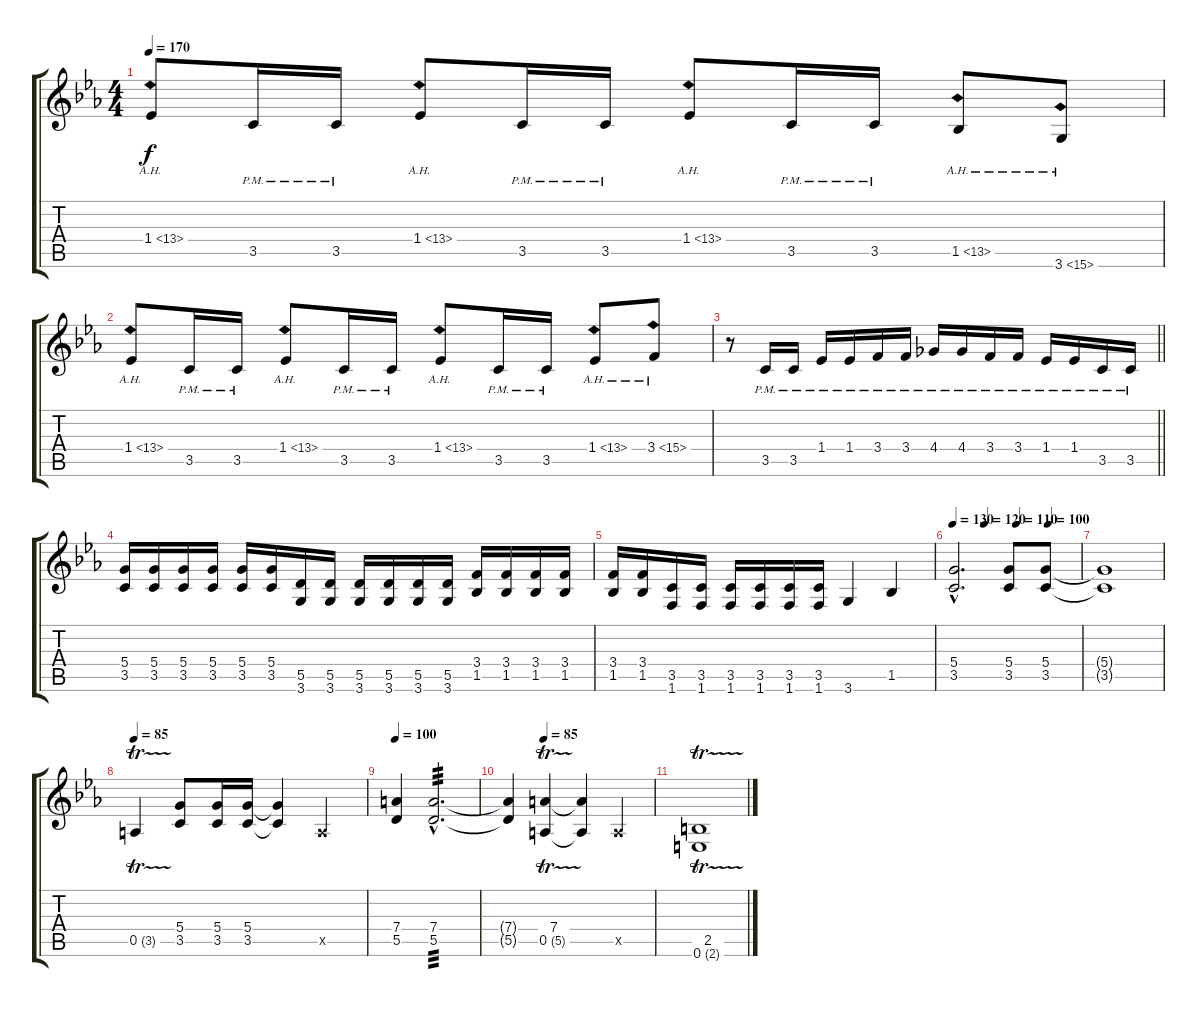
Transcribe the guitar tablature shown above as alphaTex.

\track "" {instrument distortionguitar}
\staff {score tabs}
\tuning (E4 B3 G3 D3 A2 E2) {hide}
\ts (4 4)
\tempo 170
\clef g2
\ks eb
1.4{ah 12}.8{dy f} 3.5{pm}.16 3.5{pm}.16 1.4{ah 12}.8 3.5{pm}.16 3.5{pm}.16 1.4{ah 12}.8 3.5{pm}.16 3.5{pm}.16 1.5{ah 12}.8 3.6{ah 12}.8 |
1.4{ah 12}.8 3.5{pm}.16 3.5{pm}.16 1.4{ah 12}.8 3.5{pm}.16 3.5{pm}.16 1.4{ah 12}.8 3.5{pm}.16 3.5{pm}.16 1.4{ah 12}.8 3.4{ah 12}.8 |
\barLineRight lightlight
r.8 3.5{pm}.16 3.5{pm}.16 1.4{pm}.16 1.4{pm}.16 3.4{pm}.16 3.4{pm}.16 4.4{pm}.16 4.4{pm}.16 3.4{pm}.16 3.4{pm}.16 1.4{pm}.16 1.4{pm}.16 3.5{pm}.16 3.5{pm}.16 |
(5.4 3.5).16 (5.4 3.5).16 (5.4 3.5).16 (5.4 3.5).16 (5.4 3.5).16 (5.4 3.5).16 (5.5 3.6).16 (5.5 3.6).16 (5.5 3.6).16 (5.5 3.6).16 (5.5 3.6).16 (5.5 3.6).16 (3.4 1.5).16 (3.4 1.5).16 (3.4 1.5).16 (3.4 1.5).16 |
(3.4 1.5).16 (3.4 1.5).16 (3.5 1.6).16 (3.5 1.6).16 (3.5 1.6).16 (3.5 1.6).16 (3.5 1.6).16 (3.5 1.6).16 3.6.4 1.5.4 |
\tempo 130
\tempo (120 0.25)
\tempo (110 0.5)
\tempo (100 0.75)
(5.4{hac} 3.5{hac}).2{d} (5.4 3.5).8 (5.4 3.5).8 |
(5.4{t} 3.5{t}).1 |
\tempo 85
0.5{tr (3 32)}.4 (5.4 3.5).8 (5.4 3.5).16 (5.4 3.5).16 (5.4{t} 3.5{t}).4 0.5{x}.4 |
\tempo 100
(7.4 5.5).4 (7.4{hac} 5.5{hac}).2{d tp 3} |
\tempo (85 0.25)
(7.4{t} 5.5{t}).4 (7.4 0.5{tr (5 32)}).4 (7.4{t} 0.5{t}).4 0.5{x}.4 |
(2.5 0.6{tr (2 32)}).1
